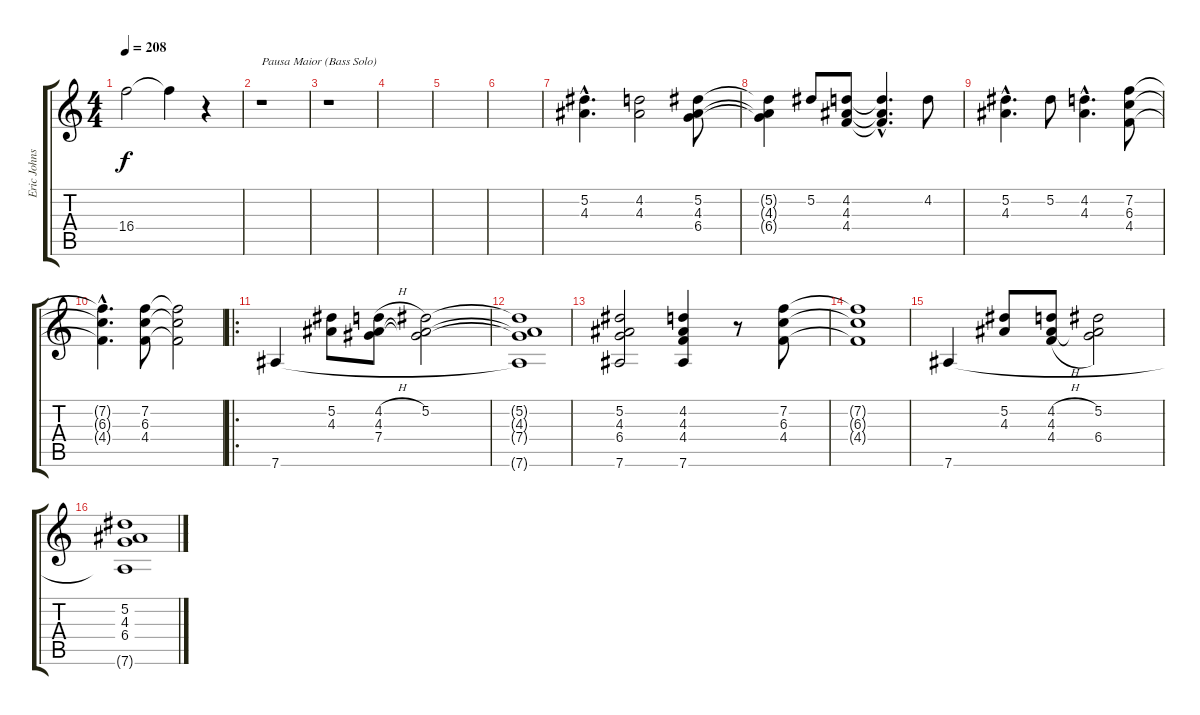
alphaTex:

\track ("Eric Johnson" "Eric Johns") {instrument electricguitarjazz}
\staff {score tabs}
\tuning (Eb4 Bb3 Gb3 Db3 Ab2 Eb2) {hide}
\ts (4 4)
\tempo 208
\clef g2
\ks c
16.4{t}.2{dy f} 16.4{t}.4 r.4 |
r.1{txt "Pausa Maior (Bass Solo)"} |
r.1 |
|
|
|
(5.2{hac} 4.3{hac}).4{d} (4.2 4.3).2 (5.2 4.3 6.4).8 |
(5.2{t} 4.3{t} 6.4{t}).4 5.2.8 (4.2 4.3 4.4).8 (4.2{hac t} 4.3{hac t} 4.4{hac t}).4{d} 4.2.8 |
(5.2{hac} 4.3{hac}).4{d} 5.2.8 (4.2{hac} 4.3{hac}).4{d} (7.2 6.3 4.4).8 |
(7.2{hac t} 6.3{hac t} 4.4{hac t}).4{d} (7.2 6.3 4.4).8 (7.2{t} 6.3{t} 4.4{t}).2 |
\ro
7.6.4 (5.2 4.3).8 (4.2{h} 4.3 7.4).8 (5.2 4.3{t} 7.4{t}).2 |
(5.2{t} 4.3{t} 7.4{t} 7.6{t}).1 |
(5.2 4.3 6.4 7.6).2 (4.2 4.3 4.4 7.6).4 r.8 (7.2 6.3 4.4).8 |
(7.2{t} 6.3{t} 4.4{t}).1 |
7.6.4 (5.2 4.3).8 (4.2{h} 4.3 4.4{h}).8 (5.2 4.3{t} 6.4).2 |
(5.2 4.3 6.4 7.6{t}).1
